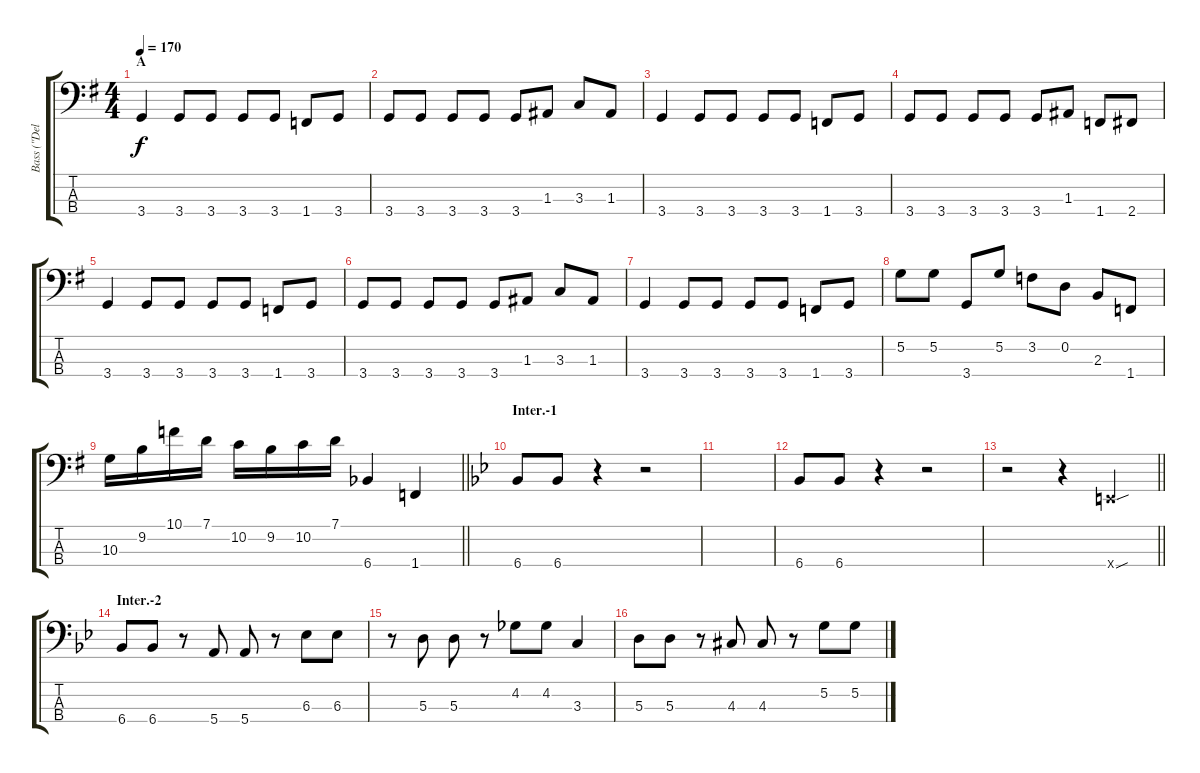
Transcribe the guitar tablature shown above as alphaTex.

\track ("Bass (\"Della\")" "Bass (\"Del") {instrument electricbassfinger}
\staff {score tabs}
\tuning (G2 D2 A1 E1) {hide}
\ts (4 4)
\section ("" "A")
\tempo 170
\clef f4
\ks g
3.4.4{dy f} 3.4.8 3.4.8 3.4.8 3.4.8 1.4.8 3.4.8 |
3.4.8 3.4.8 3.4.8 3.4.8 3.4.8 1.3.8 3.3.8 1.3.8 |
3.4.4 3.4.8 3.4.8 3.4.8 3.4.8 1.4.8 3.4.8 |
3.4.8 3.4.8 3.4.8 3.4.8 3.4.8 1.3.8 1.4.8 2.4.8 |
3.4.4 3.4.8 3.4.8 3.4.8 3.4.8 1.4.8 3.4.8 |
3.4.8 3.4.8 3.4.8 3.4.8 3.4.8 1.3.8 3.3.8 1.3.8 |
3.4.4 3.4.8 3.4.8 3.4.8 3.4.8 1.4.8 3.4.8 |
5.2.8 5.2.8 3.4.8 5.2.8 3.2.8 0.2.8 2.3.8 1.4.8 |
\barLineRight lightlight
10.3.16 9.2.16 10.1.16 7.1.16 10.2.16 9.2.16 10.2.16 7.1.16 6.4{acc b}.4 1.4.4 |
\section ("" "Inter.-1")
\ks bb
6.4.8 6.4.8 r.4 r.2 |
|
6.4.8 6.4.8 r.4 r.2 |
\barLineRight lightlight
r.2 r.4 0.4{sou x}.4 |
\section ("" "Inter.-2")
6.4.8 6.4.8 r.8 5.4.8 5.4.8 r.8 6.3.8 6.3.8 |
r.8 5.3.8 5.3.8 r.8 4.2.8 4.2.8 3.3.4 |
5.3.8 5.3.8 r.8 4.3{acc #}.8 4.3{acc #}.8 r.8 5.2.8 5.2.8
